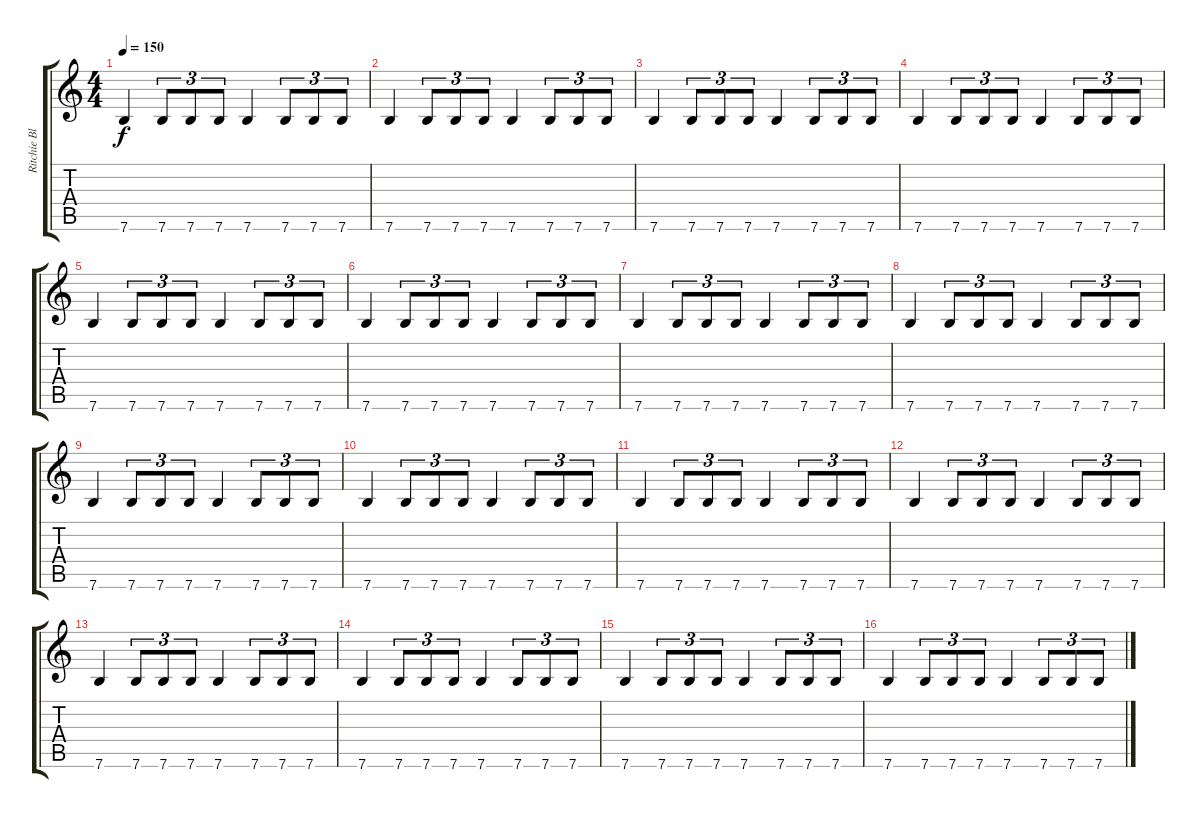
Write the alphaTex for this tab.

\track ("Ritchie Blackmore" "Ritchie Bl") {instrument distortionguitar}
\staff {score tabs}
\tuning (E4 B3 G3 D3 A2 E2) {hide}
\ts (4 4)
\tempo 150
\clef g2
\ks c
7.6.4{dy f} 7.6.8{tu (3 2)} 7.6.8{tu (3 2)} 7.6.8{tu (3 2)} 7.6.4 7.6.8{tu (3 2)} 7.6.8{tu (3 2)} 7.6.8{tu (3 2)} |
7.6.4 7.6.8{tu (3 2)} 7.6.8{tu (3 2)} 7.6.8{tu (3 2)} 7.6.4 7.6.8{tu (3 2)} 7.6.8{tu (3 2)} 7.6.8{tu (3 2)} |
7.6.4 7.6.8{tu (3 2)} 7.6.8{tu (3 2)} 7.6.8{tu (3 2)} 7.6.4 7.6.8{tu (3 2)} 7.6.8{tu (3 2)} 7.6.8{tu (3 2)} |
7.6.4 7.6.8{tu (3 2)} 7.6.8{tu (3 2)} 7.6.8{tu (3 2)} 7.6.4 7.6.8{tu (3 2)} 7.6.8{tu (3 2)} 7.6.8{tu (3 2)} |
7.6.4 7.6.8{tu (3 2)} 7.6.8{tu (3 2)} 7.6.8{tu (3 2)} 7.6.4 7.6.8{tu (3 2)} 7.6.8{tu (3 2)} 7.6.8{tu (3 2)} |
7.6.4 7.6.8{tu (3 2)} 7.6.8{tu (3 2)} 7.6.8{tu (3 2)} 7.6.4 7.6.8{tu (3 2)} 7.6.8{tu (3 2)} 7.6.8{tu (3 2)} |
7.6.4 7.6.8{tu (3 2)} 7.6.8{tu (3 2)} 7.6.8{tu (3 2)} 7.6.4 7.6.8{tu (3 2)} 7.6.8{tu (3 2)} 7.6.8{tu (3 2)} |
7.6.4 7.6.8{tu (3 2)} 7.6.8{tu (3 2)} 7.6.8{tu (3 2)} 7.6.4 7.6.8{tu (3 2)} 7.6.8{tu (3 2)} 7.6.8{tu (3 2)} |
7.6.4 7.6.8{tu (3 2)} 7.6.8{tu (3 2)} 7.6.8{tu (3 2)} 7.6.4 7.6.8{tu (3 2)} 7.6.8{tu (3 2)} 7.6.8{tu (3 2)} |
7.6.4 7.6.8{tu (3 2)} 7.6.8{tu (3 2)} 7.6.8{tu (3 2)} 7.6.4 7.6.8{tu (3 2)} 7.6.8{tu (3 2)} 7.6.8{tu (3 2)} |
7.6.4 7.6.8{tu (3 2)} 7.6.8{tu (3 2)} 7.6.8{tu (3 2)} 7.6.4 7.6.8{tu (3 2)} 7.6.8{tu (3 2)} 7.6.8{tu (3 2)} |
7.6.4 7.6.8{tu (3 2)} 7.6.8{tu (3 2)} 7.6.8{tu (3 2)} 7.6.4 7.6.8{tu (3 2)} 7.6.8{tu (3 2)} 7.6.8{tu (3 2)} |
7.6.4 7.6.8{tu (3 2)} 7.6.8{tu (3 2)} 7.6.8{tu (3 2)} 7.6.4 7.6.8{tu (3 2)} 7.6.8{tu (3 2)} 7.6.8{tu (3 2)} |
7.6.4 7.6.8{tu (3 2)} 7.6.8{tu (3 2)} 7.6.8{tu (3 2)} 7.6.4 7.6.8{tu (3 2)} 7.6.8{tu (3 2)} 7.6.8{tu (3 2)} |
7.6.4 7.6.8{tu (3 2)} 7.6.8{tu (3 2)} 7.6.8{tu (3 2)} 7.6.4 7.6.8{tu (3 2)} 7.6.8{tu (3 2)} 7.6.8{tu (3 2)} |
7.6.4 7.6.8{tu (3 2)} 7.6.8{tu (3 2)} 7.6.8{tu (3 2)} 7.6.4 7.6.8{tu (3 2)} 7.6.8{tu (3 2)} 7.6.8{tu (3 2)}
